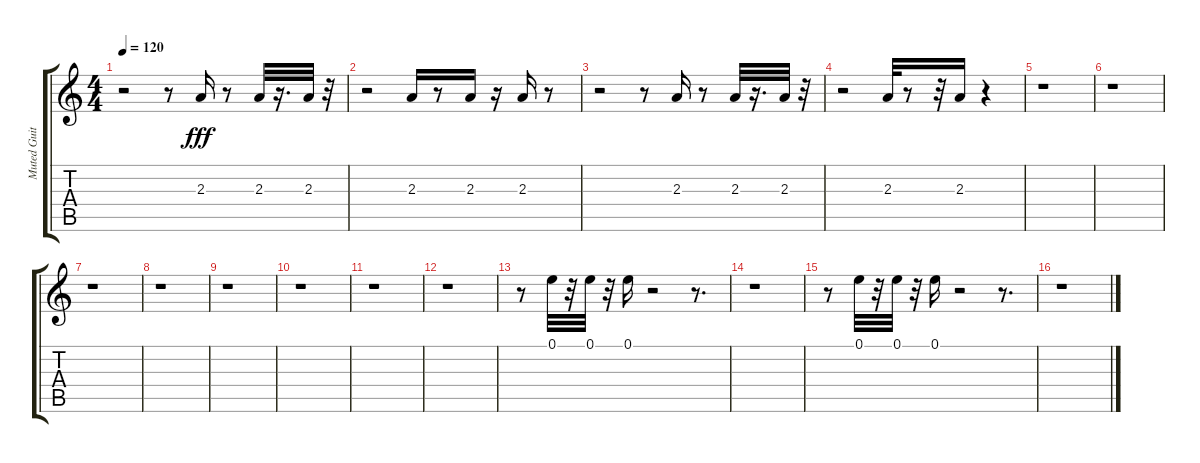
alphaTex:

\track ("Muted Guitar" "Muted Guit") {instrument electricguitarmuted}
\staff {score tabs}
\tuning (E4 B3 G3 D3 A2 E2) {hide}
\ts (4 4)
\tempo 120
\clef g2
\ks c
r.2{dy fff} r.8 2.3.16 r.8 2.3.32 r.16{d} 2.3.32 r.32 |
r.2 2.3.16 r.8 2.3.16 r.16 2.3.16 r.8 |
r.2 r.8 2.3.16 r.8 2.3.32 r.16{d} 2.3.32 r.32 |
r.2 2.3.32 r.8 r.32 2.3.16 r.4 |
r.1 |
r.1 |
r.1 |
r.1 |
r.1 |
r.1 |
r.1 |
r.1 |
r.8 0.1.32 r.32 0.1.32 r.32 0.1.16 r.2 r.8{d} |
r.1 |
r.8 0.1.32 r.32 0.1.32 r.32 0.1.16 r.2 r.8{d} |
r.1
